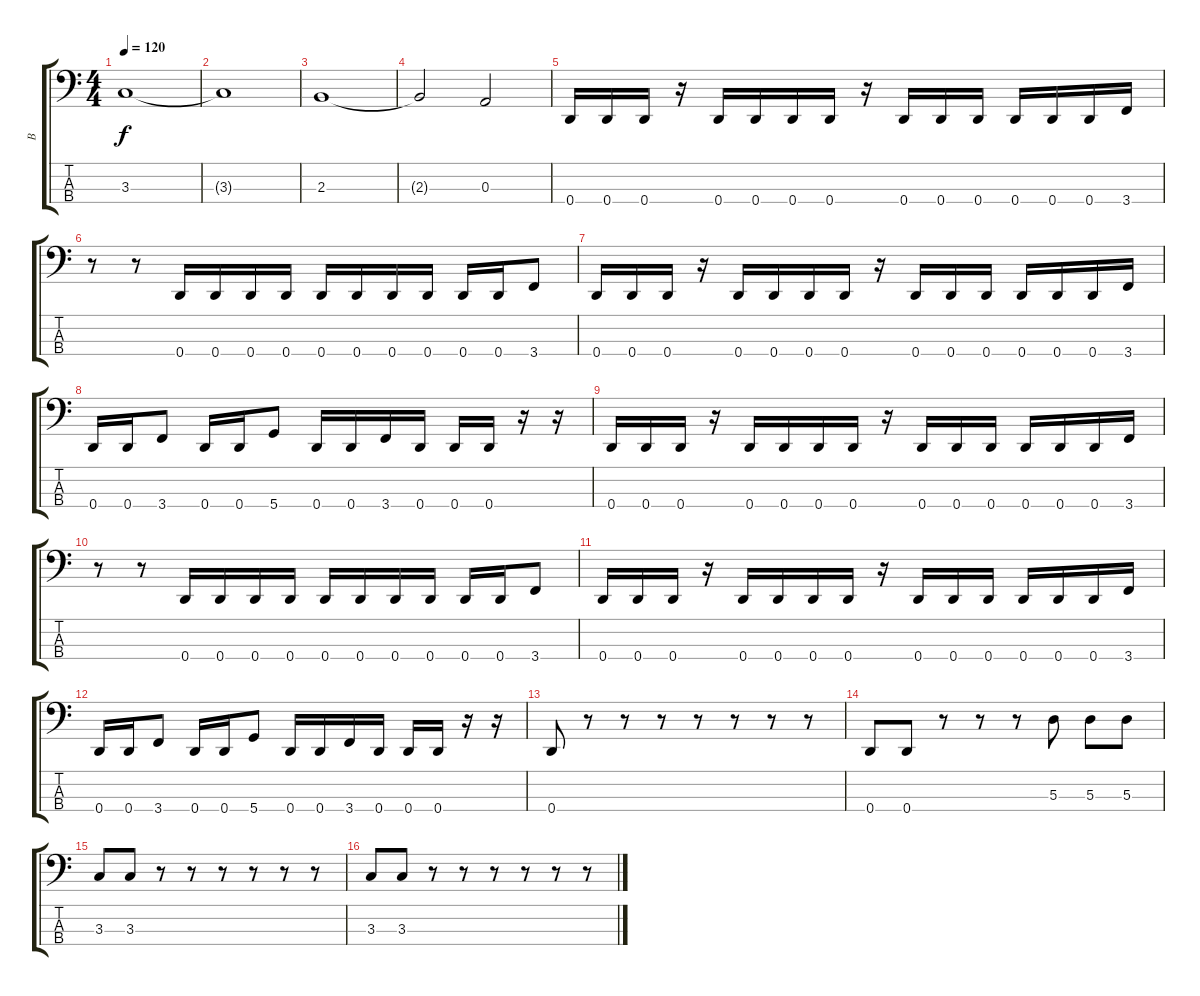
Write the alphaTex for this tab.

\track ("B" "B") {instrument electricbasspick}
\staff {score tabs}
\tuning (G2 D2 A1 D1) {hide}
\ts (4 4)
\tempo 120
\clef f4
\ks c
3.3.1{dy f} |
3.3{t}.1 |
2.3.1 |
2.3{t}.2 0.3.2 |
0.4.16 0.4.16 0.4.16 r.16 0.4.16 0.4.16 0.4.16 0.4.16 r.16 0.4.16 0.4.16 0.4.16 0.4.16 0.4.16 0.4.16 3.4.16 |
r.8 r.8 0.4.16 0.4.16 0.4.16 0.4.16 0.4.16 0.4.16 0.4.16 0.4.16 0.4.16 0.4.16 3.4.8 |
0.4.16 0.4.16 0.4.16 r.16 0.4.16 0.4.16 0.4.16 0.4.16 r.16 0.4.16 0.4.16 0.4.16 0.4.16 0.4.16 0.4.16 3.4.16 |
0.4.16 0.4.16 3.4.8 0.4.16 0.4.16 5.4.8 0.4.16 0.4.16 3.4.16 0.4.16 0.4.16 0.4.16 r.16 r.16 |
0.4.16 0.4.16 0.4.16 r.16 0.4.16 0.4.16 0.4.16 0.4.16 r.16 0.4.16 0.4.16 0.4.16 0.4.16 0.4.16 0.4.16 3.4.16 |
r.8 r.8 0.4.16 0.4.16 0.4.16 0.4.16 0.4.16 0.4.16 0.4.16 0.4.16 0.4.16 0.4.16 3.4.8 |
0.4.16 0.4.16 0.4.16 r.16 0.4.16 0.4.16 0.4.16 0.4.16 r.16 0.4.16 0.4.16 0.4.16 0.4.16 0.4.16 0.4.16 3.4.16 |
0.4.16 0.4.16 3.4.8 0.4.16 0.4.16 5.4.8 0.4.16 0.4.16 3.4.16 0.4.16 0.4.16 0.4.16 r.16 r.16 |
0.4.8 r.8 r.8 r.8 r.8 r.8 r.8 r.8 |
0.4.8 0.4.8 r.8 r.8 r.8 5.3.8 5.3.8 5.3.8 |
3.3.8 3.3.8 r.8 r.8 r.8 r.8 r.8 r.8 |
3.3.8 3.3.8 r.8 r.8 r.8 r.8 r.8 r.8
